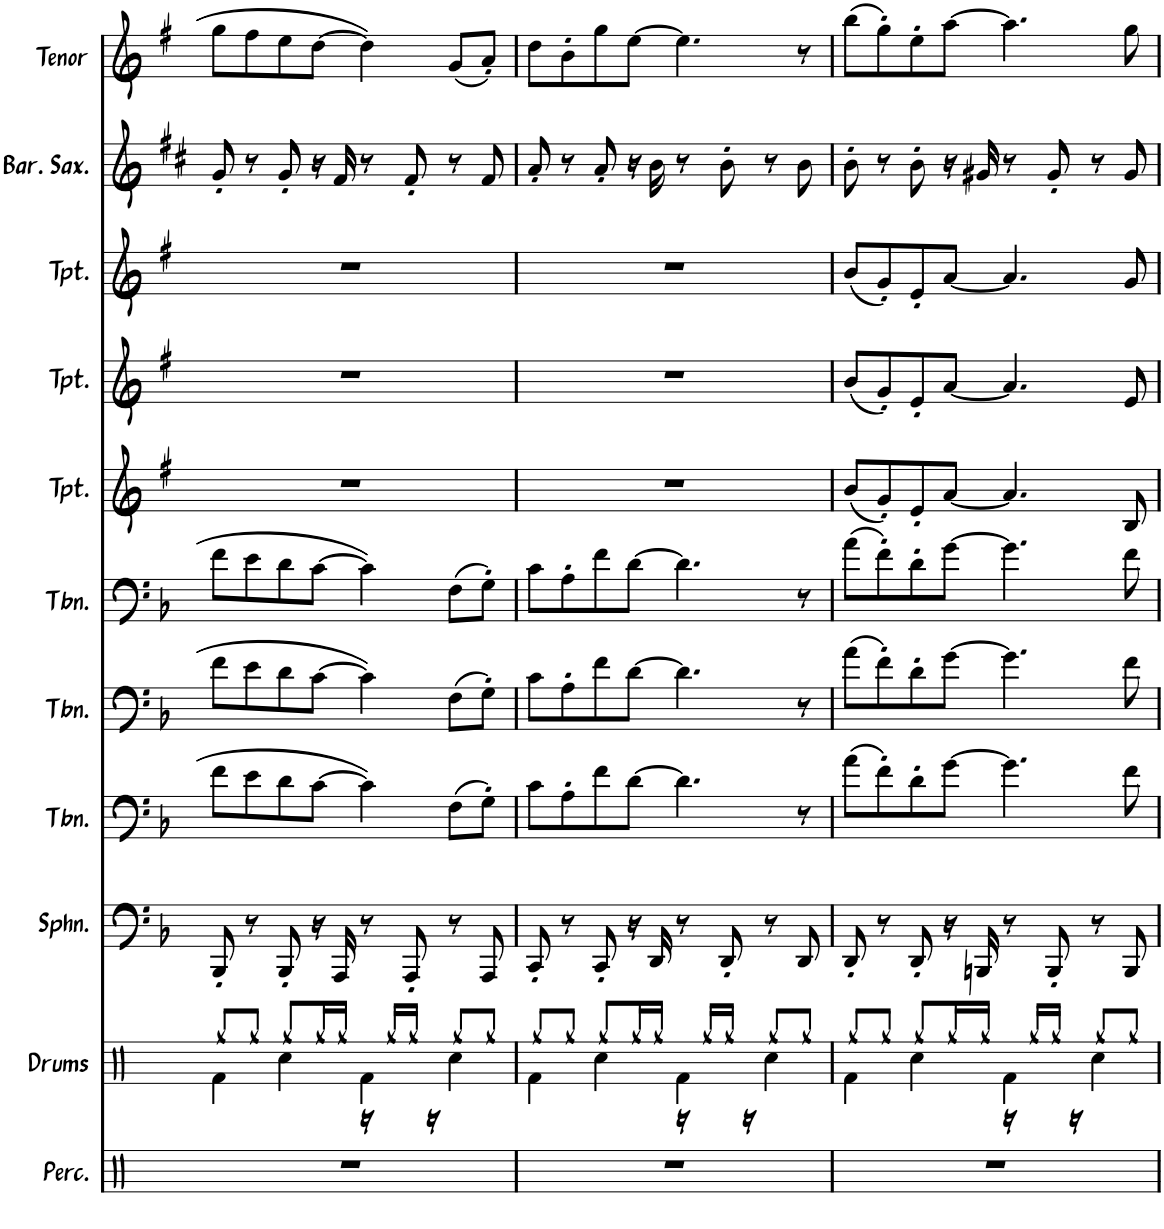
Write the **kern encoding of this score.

**kern	**kern	**kern	**kern	**kern	**kern	**kern	**kern	**kern	**kern	**kern	**kern
*part12	*part11	*part10	*part9	*part8	*part7	*part6	*part5	*part4	*part3	*part2	*part1
*staff12	*staff11	*staff10	*staff9	*staff8	*staff7	*staff6	*staff5	*staff4	*staff3	*staff2	*staff1
*I"Percussion	*I"Drums	*I"Sousaphone	*I"Trombone	*I"Trombone	*I"Trombone	*I"Trumpet	*I"Trumpet	*I"Trumpet	*I"Baritone Saxophone	*I"Tenor Sax	*I"Alto Sax
*I'Perc.	*I'Drums	*I'Sphn.	*I'Tbn.	*I'Tbn.	*I'Tbn.	*I'Tpt.	*I'Tpt.	*I'Tpt.	*I'Bar. Sax.	*I'Tenor	*I'Alto
!!LO:PB:g=z
*clefX	*clefX	*clefF4	*clefF4	*clefF4	*clefF4	*clefG2	*clefG2	*clefG2	*clefG2	*clefG2	*clefG2
*	*	*	*	*	*	*Trd1c2	*Trd1c2	*Trd1c2	*Trd12c21	*Trd8c14	*Trd5c9
*k[]	*k[]	*k[b-]	*k[b-]	*k[b-]	*k[b-]	*k[f#]	*k[f#]	*k[f#]	*k[f#c#]	*k[f#]	*k[f#c#]
*M4/4	*M4/4	*M4/4	*M4/4	*M4/4	*M4/4	*M4/4	*M4/4	*M4/4	*M4/4	*M4/4	*M4/4
=34	=34	=34	=34	=34	=34	=34	=34	=34	=34	=34	=34
*	*^	*	*	*	*	*	*	*	*	*	*
1r	4Rf\	8Rgg/L	8BBB-'/	8f\L	8f\L	8f\L	1r	1r	1r	8g'/	8gg\L	8dd\L
.	.	8Rgg/J	8r	8e\	8e\	8e\	.	.	.	8r	8ff#\	8cc#\J
.	4Rcc\	8Rgg/L	8BBB-'/	8d\	8d\	8d\	.	.	.	8g'/	8ee\	8b/L
.	.	16Rgg/L	16r	[8c\J	[8c\J	[8c\J	.	.	.	16r	[8dd\J	[8a/J
.	.	16Rgg/JJ	16AAA/	.	.	.	.	.	.	16f#/	.	.
.	4Rf\	16r	8r	4c\]	4c\]	4c\]	.	.	.	8r	4dd\]	4a]
.	.	16Rgg/LL	.	.	.	.	.	.	.	.	.	.
.	.	16Rgg/JJ	8AAA'/	.	.	.	.	.	.	8f#'/	.	.
.	.	16r	.	.	.	.	.	.	.	.	.	.
.	4Rcc\	8Rgg/L	8r	(8F\L	(8F\L	(8F\L	.	.	.	8r	(8g/L	(8d/L
.	.	8Rgg/J	8AAA/	8G'\J)	8G'\J)	8G'\J)	.	.	.	8f#/	8a'/J)	8e'/J)
=35	=35	=35	=35	=35	=35	=35	=35	=35	=35	=35	=35	=35
1r	4Rf\	8Rgg/L	8CC'/	8c\L	8c\L	8c\L	1r	1r	1r	8a'/	8dd\L	8a/L
.	.	8Rgg/J	8r	8A'\	8A'\	8A'\	.	.	.	8r	8b'\	8f#'/J
.	4Rcc\	8Rgg/L	8CC'/	8f\	8f\	8f\	.	.	.	8a'/	8gg\	8dd\L
.	.	16Rgg/L	16r	[8d\J	[8d\J	[8d\J	.	.	.	16r	[8ee\J	[8b\J
.	.	16Rgg/JJ	16DD/	.	.	.	.	.	.	16b\	.	.
.	4Rf\	16r	8r	4.d\]	4.d\]	4.d\]	.	.	.	8r	4.ee\]	4.b]
.	.	16Rgg/LL	.	.	.	.	.	.	.	.	.	.
.	.	16Rgg/JJ	8DD'/	.	.	.	.	.	.	8b'\	.	.
.	.	16r	.	.	.	.	.	.	.	.	.	.
.	4Rcc\	8Rgg/L	8r	.	.	.	.	.	.	8r	.	.
.	.	8Rgg/J	8DD/	8r	8r	8r	.	.	.	8b\	8r	8r
=36	=36	=36	=36	=36	=36	=36	=36	=36	=36	=36	=36	=36
1r	4Rf\	8Rgg/L	8DD'/	(8a\L	(8a\L	(8a\L	(8b/L	(8b/L	(8b/L	8b'\	(8bb\L	(8ff#\L
.	.	8Rgg/J	8r	8f'\)	8f'\)	8f'\)	8g'/)	8g'/)	8g'/)	8r	8gg'\)	8dd'\J)
.	4Rcc\	8Rgg/L	8DD'/	8d'\	8d'\	8d'\	8e'/	8e'/	8e'/	8b'\	8ee'\	8b'\L
.	.	16Rgg/L	16r	[8g\J	[8g\J	[8g\J	[8a/J	[8a/J	[8a/J	16r	[8aa\J	[8ee\J
.	.	16Rgg/JJ	16BBBn/	.	.	.	.	.	.	16g#X/	.	.
.	4Rf\	16r	8r	4.g\]	4.g\]	4.g\]	4.a/]	4.a/]	4.a/]	8r	4.aa\]	4.ee]
.	.	16Rgg/LL	.	.	.	.	.	.	.	.	.	.
.	.	16Rgg/JJ	8BBB'/	.	.	.	.	.	.	8g#'/	.	.
.	.	16r	.	.	.	.	.	.	.	.	.	.
.	4Rcc\	8Rgg/L	8r	.	.	.	.	.	.	8r	.	.
.	.	8Rgg/J	8BBB/	8f\	8f\	8f\	8B/	8e/	8g/	8g#/	8gg\	8dd
*	*v	*v	*	*	*	*	*	*	*	*	*	*
=	=	=	=	=	=	=	=	=	=	=	=
*-	*-	*-	*-	*-	*-	*-	*-	*-	*-	*-	*-
